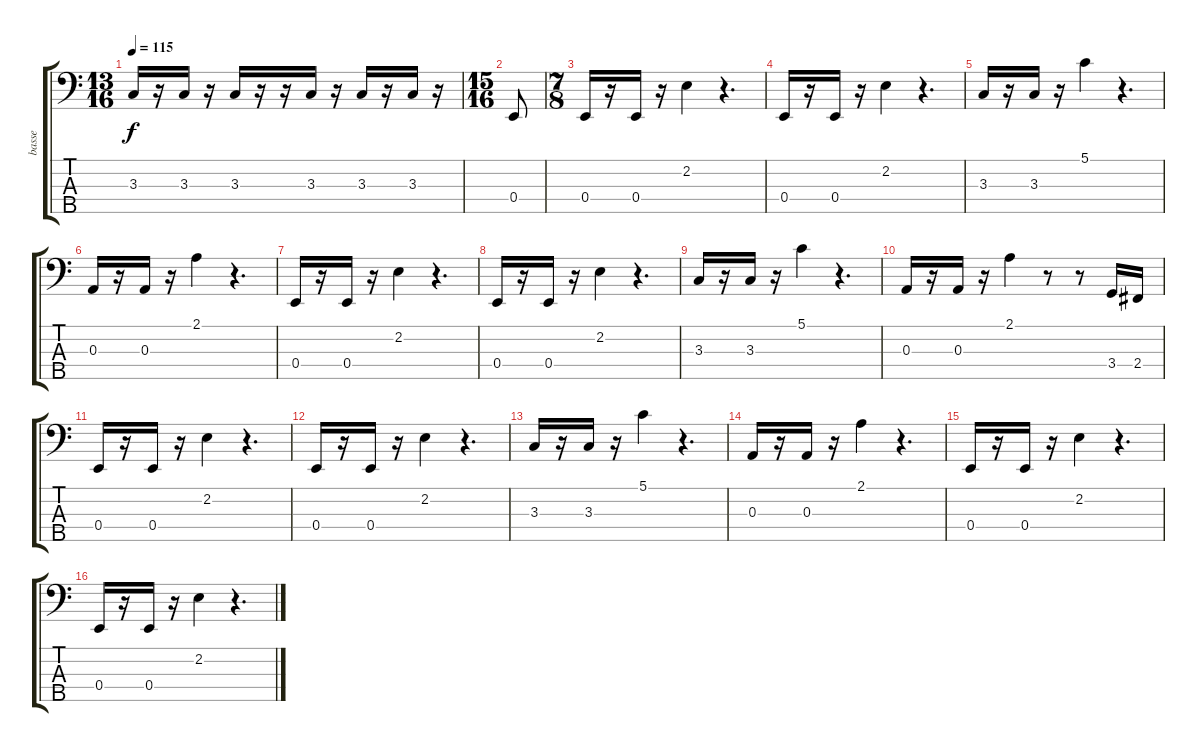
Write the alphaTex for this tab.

\track ("basse" "basse") {instrument electricbassfinger}
\staff {score tabs}
\tuning (G2 D2 A1 E1 B0) {hide}
\ts (13 16)
\tempo 115
\clef f4
\ks c
3.3.16{dy f} r.16 3.3.16 r.16 3.3.16 r.16 r.16 3.3.16 r.16 3.3.16 r.16 3.3.16 r.16 |
\ts (15 16)
0.4.8 |
\ts (7 8)
0.4.16 r.16 0.4.16 r.16 2.2.4 r.4{d} |
0.4.16 r.16 0.4.16 r.16 2.2.4 r.4{d} |
3.3.16 r.16 3.3.16 r.16 5.1.4 r.4{d} |
0.3.16 r.16 0.3.16 r.16 2.1.4 r.4{d} |
0.4.16 r.16 0.4.16 r.16 2.2.4 r.4{d} |
0.4.16 r.16 0.4.16 r.16 2.2.4 r.4{d} |
3.3.16 r.16 3.3.16 r.16 5.1.4 r.4{d} |
0.3.16 r.16 0.3.16 r.16 2.1.4 r.8 r.8 3.4.16 2.4.16 |
0.4.16 r.16 0.4.16 r.16 2.2.4 r.4{d} |
0.4.16 r.16 0.4.16 r.16 2.2.4 r.4{d} |
3.3.16 r.16 3.3.16 r.16 5.1.4 r.4{d} |
0.3.16 r.16 0.3.16 r.16 2.1.4 r.4{d} |
0.4.16 r.16 0.4.16 r.16 2.2.4 r.4{d} |
0.4.16 r.16 0.4.16 r.16 2.2.4 r.4{d}
